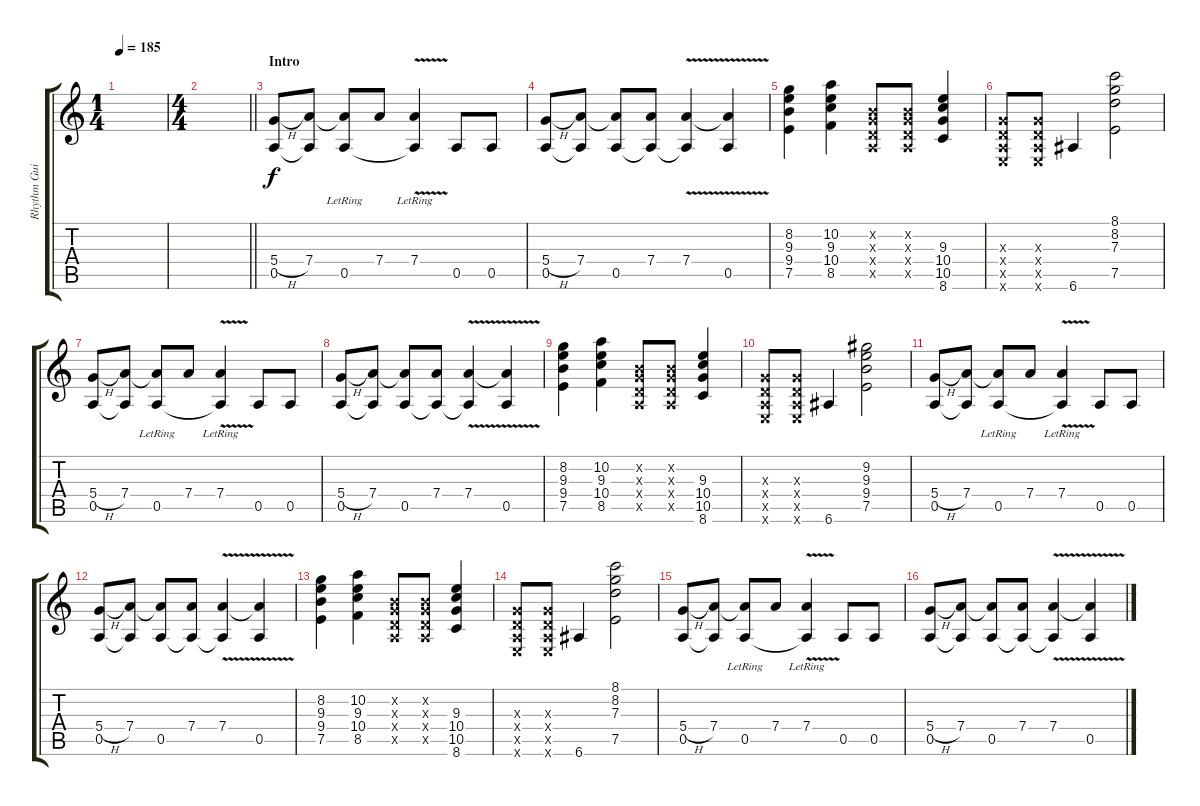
\track ("Rhythm Guitar 1" "Rhythm Gui") {mute instrument overdrivenguitar}
\staff {score tabs}
\tuning (E4 B3 G3 D3 A2 E2) {hide}
\ts (1 4)
\tempo 185
\clef g2
\ks c
|
\ts (4 4)
\barLineRight lightlight
|
\section ("" "Intro")
(5.4{h} 0.5).8 (7.4 0.5{t}).8 (7.4{t} 0.5{lr}).8 7.4.8 (7.4{v lr} 0.5{t}).4 0.5.8 0.5.8 |
(5.4{h} 0.5).8 (7.4 0.5{t}).8 (7.4{t} 0.5).8 (7.4 0.5{t}).8 (7.4{v} 0.5{t}).4 (7.4{t} 0.5).4 |
(8.2 9.3 9.4 7.5).4 (10.2 9.3 10.4 8.5).4 (0.2{x} 0.3{x} 0.4{x} 0.5{x}).8 (0.2{x} 0.3{x} 0.4{x} 0.5{x}).8 (9.3 10.4 10.5 8.6).4 |
(0.3{x} 0.4{x} 0.5{x} 0.6{x}).8 (0.3{x} 0.4{x} 0.5{x} 0.6{x}).8 6.6.4 (8.1 8.2 7.3 7.5).2 |
(5.4{h} 0.5).8 (7.4 0.5{t}).8 (7.4{t} 0.5{lr}).8 7.4.8 (7.4{v lr} 0.5{t}).4 0.5.8 0.5.8 |
(5.4{h} 0.5).8 (7.4 0.5{t}).8 (7.4{t} 0.5).8 (7.4 0.5{t}).8 (7.4{v} 0.5{t}).4 (7.4{t} 0.5).4 |
(8.2 9.3 9.4 7.5).4 (10.2 9.3 10.4 8.5).4 (0.2{x} 0.3{x} 0.4{x} 0.5{x}).8 (0.2{x} 0.3{x} 0.4{x} 0.5{x}).8 (9.3 10.4 10.5 8.6).4 |
(0.3{x} 0.4{x} 0.5{x} 0.6{x}).8 (0.3{x} 0.4{x} 0.5{x} 0.6{x}).8 6.6.4 (9.2 9.3 9.4 7.5).2 |
(5.4{h} 0.5).8 (7.4 0.5{t}).8 (7.4{t} 0.5{lr}).8 7.4.8 (7.4{v lr} 0.5{t}).4 0.5.8 0.5.8 |
(5.4{h} 0.5).8 (7.4 0.5{t}).8 (7.4{t} 0.5).8 (7.4 0.5{t}).8 (7.4{v} 0.5{t}).4 (7.4{t} 0.5).4 |
(8.2 9.3 9.4 7.5).4 (10.2 9.3 10.4 8.5).4 (0.2{x} 0.3{x} 0.4{x} 0.5{x}).8 (0.2{x} 0.3{x} 0.4{x} 0.5{x}).8 (9.3 10.4 10.5 8.6).4 |
(0.3{x} 0.4{x} 0.5{x} 0.6{x}).8 (0.3{x} 0.4{x} 0.5{x} 0.6{x}).8 6.6.4 (8.1 8.2 7.3 7.5).2 |
(5.4{h} 0.5).8 (7.4 0.5{t}).8 (7.4{t} 0.5{lr}).8 7.4.8 (7.4{v lr} 0.5{t}).4 0.5.8 0.5.8 |
(5.4{h} 0.5).8 (7.4 0.5{t}).8 (7.4{t} 0.5).8 (7.4 0.5{t}).8 (7.4{v} 0.5{t}).4 (7.4{t} 0.5).4
